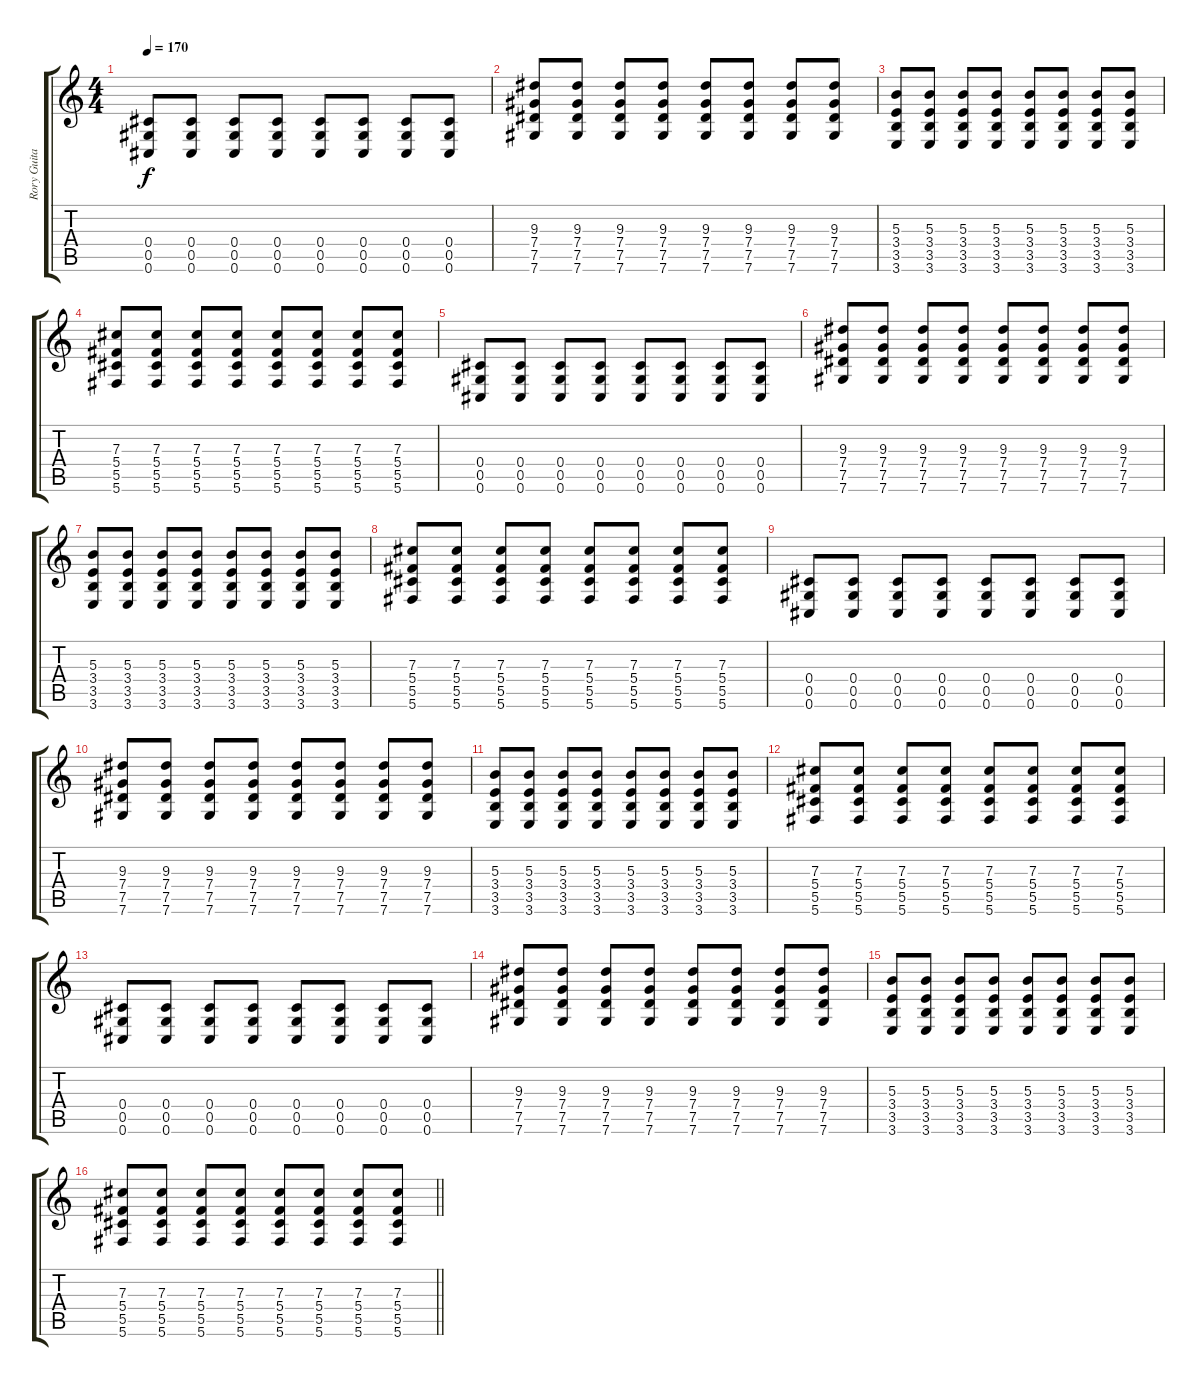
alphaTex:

\track ("Rory Guitar 1" "Rory Guita") {instrument distortionguitar}
\staff {score tabs}
\tuning (Eb4 Bb3 Gb3 Db3 Ab2 Db2) {hide}
\ts (4 4)
\tempo 170
\clef g2
\ks c
(0.4 0.5 0.6).8{dy f} (0.4 0.5 0.6).8 (0.4 0.5 0.6).8 (0.4 0.5 0.6).8 (0.4 0.5 0.6).8 (0.4 0.5 0.6).8 (0.4 0.5 0.6).8 (0.4 0.5 0.6).8 |
(9.3 7.4 7.5 7.6).8 (9.3 7.4 7.5 7.6).8 (9.3 7.4 7.5 7.6).8 (9.3 7.4 7.5 7.6).8 (9.3 7.4 7.5 7.6).8 (9.3 7.4 7.5 7.6).8 (9.3 7.4 7.5 7.6).8 (9.3 7.4 7.5 7.6).8 |
(5.3 3.4 3.5 3.6).8 (5.3 3.4 3.5 3.6).8 (5.3 3.4 3.5 3.6).8 (5.3 3.4 3.5 3.6).8 (5.3 3.4 3.5 3.6).8 (5.3 3.4 3.5 3.6).8 (5.3 3.4 3.5 3.6).8 (5.3 3.4 3.5 3.6).8 |
(7.3 5.4 5.5 5.6).8 (7.3 5.4 5.5 5.6).8 (7.3 5.4 5.5 5.6).8 (7.3 5.4 5.5 5.6).8 (7.3 5.4 5.5 5.6).8 (7.3 5.4 5.5 5.6).8 (7.3 5.4 5.5 5.6).8 (7.3 5.4 5.5 5.6).8 |
(0.4 0.5 0.6).8 (0.4 0.5 0.6).8 (0.4 0.5 0.6).8 (0.4 0.5 0.6).8 (0.4 0.5 0.6).8 (0.4 0.5 0.6).8 (0.4 0.5 0.6).8 (0.4 0.5 0.6).8 |
(9.3 7.4 7.5 7.6).8 (9.3 7.4 7.5 7.6).8 (9.3 7.4 7.5 7.6).8 (9.3 7.4 7.5 7.6).8 (9.3 7.4 7.5 7.6).8 (9.3 7.4 7.5 7.6).8 (9.3 7.4 7.5 7.6).8 (9.3 7.4 7.5 7.6).8 |
(5.3 3.4 3.5 3.6).8 (5.3 3.4 3.5 3.6).8 (5.3 3.4 3.5 3.6).8 (5.3 3.4 3.5 3.6).8 (5.3 3.4 3.5 3.6).8 (5.3 3.4 3.5 3.6).8 (5.3 3.4 3.5 3.6).8 (5.3 3.4 3.5 3.6).8 |
(7.3 5.4 5.5 5.6).8 (7.3 5.4 5.5 5.6).8 (7.3 5.4 5.5 5.6).8 (7.3 5.4 5.5 5.6).8 (7.3 5.4 5.5 5.6).8 (7.3 5.4 5.5 5.6).8 (7.3 5.4 5.5 5.6).8 (7.3 5.4 5.5 5.6).8 |
(0.4 0.5 0.6).8 (0.4 0.5 0.6).8 (0.4 0.5 0.6).8 (0.4 0.5 0.6).8 (0.4 0.5 0.6).8 (0.4 0.5 0.6).8 (0.4 0.5 0.6).8 (0.4 0.5 0.6).8 |
(9.3 7.4 7.5 7.6).8 (9.3 7.4 7.5 7.6).8 (9.3 7.4 7.5 7.6).8 (9.3 7.4 7.5 7.6).8 (9.3 7.4 7.5 7.6).8 (9.3 7.4 7.5 7.6).8 (9.3 7.4 7.5 7.6).8 (9.3 7.4 7.5 7.6).8 |
(5.3 3.4 3.5 3.6).8 (5.3 3.4 3.5 3.6).8 (5.3 3.4 3.5 3.6).8 (5.3 3.4 3.5 3.6).8 (5.3 3.4 3.5 3.6).8 (5.3 3.4 3.5 3.6).8 (5.3 3.4 3.5 3.6).8 (5.3 3.4 3.5 3.6).8 |
(7.3 5.4 5.5 5.6).8 (7.3 5.4 5.5 5.6).8 (7.3 5.4 5.5 5.6).8 (7.3 5.4 5.5 5.6).8 (7.3 5.4 5.5 5.6).8 (7.3 5.4 5.5 5.6).8 (7.3 5.4 5.5 5.6).8 (7.3 5.4 5.5 5.6).8 |
(0.4 0.5 0.6).8 (0.4 0.5 0.6).8 (0.4 0.5 0.6).8 (0.4 0.5 0.6).8 (0.4 0.5 0.6).8 (0.4 0.5 0.6).8 (0.4 0.5 0.6).8 (0.4 0.5 0.6).8 |
(9.3 7.4 7.5 7.6).8 (9.3 7.4 7.5 7.6).8 (9.3 7.4 7.5 7.6).8 (9.3 7.4 7.5 7.6).8 (9.3 7.4 7.5 7.6).8 (9.3 7.4 7.5 7.6).8 (9.3 7.4 7.5 7.6).8 (9.3 7.4 7.5 7.6).8 |
(5.3 3.4 3.5 3.6).8 (5.3 3.4 3.5 3.6).8 (5.3 3.4 3.5 3.6).8 (5.3 3.4 3.5 3.6).8 (5.3 3.4 3.5 3.6).8 (5.3 3.4 3.5 3.6).8 (5.3 3.4 3.5 3.6).8 (5.3 3.4 3.5 3.6).8 |
\barLineRight lightlight
(7.3 5.4 5.5 5.6).8 (7.3 5.4 5.5 5.6).8 (7.3 5.4 5.5 5.6).8 (7.3 5.4 5.5 5.6).8 (7.3 5.4 5.5 5.6).8 (7.3 5.4 5.5 5.6).8 (7.3 5.4 5.5 5.6).8 (7.3 5.4 5.5 5.6).8
